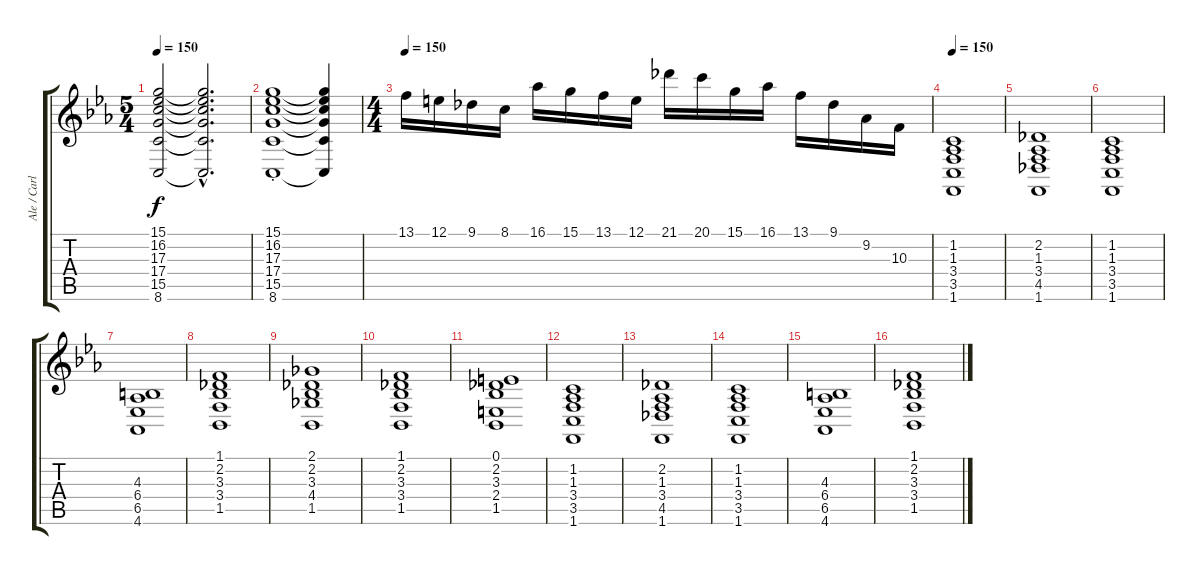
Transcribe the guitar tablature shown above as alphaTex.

\track ("Ale / Carlitos" "Ale / Carl") {instrument stringensemble1}
\staff {score tabs}
\tuning (E4 B3 G3 D3 A2 E2) {hide}
\ts (5 4)
\tempo 150
\clef g2
\ks cminor
(15.1 16.2 17.3 17.4 15.5 8.6).2{dy f} (15.1{hac t} 16.2{hac t} 17.3{hac t} 17.4{hac t} 15.5{hac t} 8.6{hac t}).2{d} |
(15.1{st} 16.2{st} 17.3{st} 17.4{st} 15.5{st} 8.6{st}).1 (15.1{t} 16.2{t} 17.3{t} 17.4{t} 15.5{t} 8.6{t}).4 |
\ts (4 4)
\tempo 150
13.1.16{volume 10 balance 2} 12.1.16 9.1.16 8.1.16 16.1.16 15.1.16 13.1.16 12.1.16 21.1.16 20.1.16 15.1.16 16.1.16 13.1.16 9.1.16 9.2.16 10.3.16 |
\tempo 150
(1.2 1.3 3.4 3.5 1.6).1{volume 7 balance 8 instrument choiraahs} |
(2.2 1.3 3.4 4.5 1.6).1 |
(1.2 1.3 3.4 3.5 1.6).1 |
(4.3 6.4 6.5 4.6).1 |
(1.1 2.2 3.3 3.4 1.5).1 |
(2.1 2.2 3.3 4.4 1.5).1 |
(1.1 2.2 3.3 3.4 1.5).1 |
(0.1 2.2 3.3 2.4 1.5).1 |
(1.2 1.3 3.4 3.5 1.6).1{volume 10} |
(2.2 1.3 3.4 4.5 1.6).1 |
(1.2 1.3 3.4 3.5 1.6).1 |
(4.3 6.4 6.5 4.6).1 |
(1.1 2.2 3.3 3.4 1.5).1
